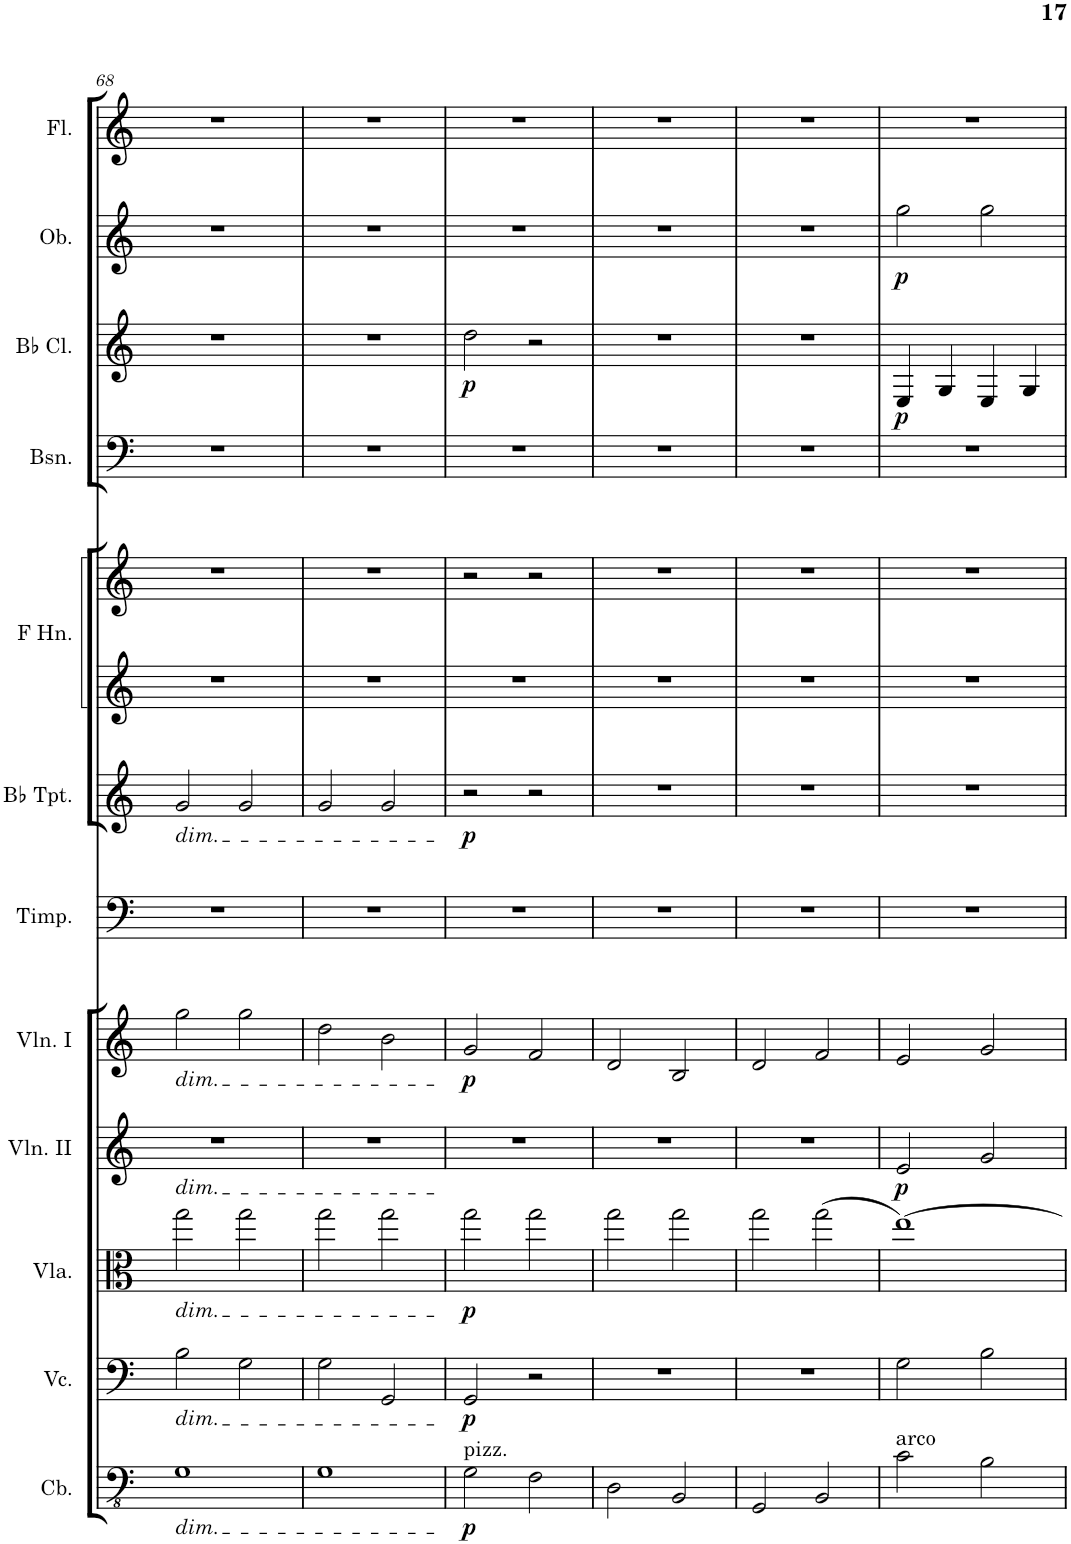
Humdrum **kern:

**kern	**dynam	**kern	**dynam	**kern	**dynam	**kern	**dynam	**kern	**dynam	**kern	**kern	**dynam	**kern	**kern	**kern	**kern	**dynam	**kern	**dynam	**kern
*part12	*part12	*part11	*part11	*part10	*part10	*part9	*part9	*part8	*part8	*part7	*part6	*part6	*part5	*part5	*part4	*part3	*part3	*part2	*part2	*part1
*staff13	*staff13	*staff12	*staff12	*staff11	*staff11	*staff10	*staff10	*staff9	*staff9	*staff8	*staff7	*staff7	*staff6	*staff5	*staff4	*staff3	*staff3	*staff2	*staff2	*staff1
*I"Contrabasses	*	*I"Violoncellos	*	*I"Violas	*	*I"Violins II	*	*I"Violins I	*	*I"Timpani	*I"Trumpets in Bb	*	*I"Horns in F	*	*I"Bassoons	*I"Clarinets in Bb	*	*I"Oboes	*	*I"Flutes
*I'Cb.	*	*I'Vc.	*	*I'Vla.	*	*I'Vln. II	*	*I'Vln. I	*	*I'Timp.	*	*	*	*	*I'Bsn.	*	*	*I'Ob.	*	*I'Fl.
!!LO:PB:g=z
*clefFv4	*	*clefF4	*	*clefC3	*	*clefG2	*	*clefG2	*	*clefF4	*clefG2	*	*clefG2	*clefG2	*clefF4	*clefG2	*	*clefG2	*	*clefG2
*	*	*	*	*	*	*	*	*	*	*	*Trd1c2	*	*Trd4c7	*Trd4c7	*	*Trd1c2	*	*	*	*
*k[]	*	*k[]	*	*k[]	*	*k[]	*	*k[]	*	*k[]	*k[]	*	*k[]	*k[]	*k[]	*k[]	*	*k[]	*	*k[]
*M4/4	*	*M4/4	*	*M4/4	*	*M4/4	*	*M4/4	*	*M4/4	*M4/4	*	*M4/4	*M4/4	*M4/4	*M4/4	*	*M4/4	*	*M4/4
*met(c)	*	*met(c)	*	*met(c)	*	*met(c)	*	*met(c)	*	*met(c)	*met(c)	*	*met(c)	*met(c)	*met(c)	*met(c)	*	*met(c)	*	*met(c)
=68	=68	=68	=68	=68	=68	=68	=68	=68	=68	=68	=68	=68	=68	=68	=68	=68	=68	=68	=68	=68
!	!	!	!	!	!	!	!	!	!	!	!LO:TX:b:i:t=dim.	!	!	!	!	!	!	!	!	!
!	!	!	!	!	!	!	!	!LO:TX:b:i:t=dim.	!	!	!	!	!	!	!	!	!	!	!	!
!	!	!	!	!	!	!LO:TX:b:i:t=dim.	!	!	!	!	!	!	!	!	!	!	!	!	!	!
!	!	!	!	!LO:TX:b:i:t=dim.	!	!	!	!	!	!	!	!	!	!	!	!	!	!	!	!
!	!	!LO:TX:b:i:t=dim.	!	!	!	!	!	!	!	!	!	!	!	!	!	!	!	!	!	!
!LO:TX:b:i:t=dim.	!	!	!	!	!	!	!	!	!	!	!	!	!	!	!	!	!	!	!	!
1GG	.	2B\	.	2gg\	.	1r	.	2gg\	.	1r	2g/	.	1r	1r	1r	1r	.	1r	.	1r
.	.	2G\	.	2gg\	.	.	.	2gg\	.	.	2g/	.	.	.	.	.	.	.	.	.
=69	=69	=69	=69	=69	=69	=69	=69	=69	=69	=69	=69	=69	=69	=69	=69	=69	=69	=69	=69	=69
1GG	.	2G\	.	2gg\	.	1r	.	2dd\	.	1r	2g/	.	1r	1r	1r	1r	.	1r	.	1r
.	.	2GG/	.	2gg\	.	.	.	2b\	.	.	2g/	.	.	.	.	.	.	.	.	.
=70	=70	=70	=70	=70	=70	=70	=70	=70	=70	=70	=70	=70	=70	=70	=70	=70	=70	=70	=70	=70
!LO:TX:a:t=pizz.	!	!	!	!	!	!	!	!	!	!	!	!	!	!	!	!	!	!	!	!
!	!LO:DY:b	!	!LO:DY:b	!	!LO:DY:b	!	!	!	!LO:DY:b	!	!	!LO:DY:b	!	!	!	!	!LO:DY:b	!	!	!
2GG\	p	2GG/	p	2gg\	p	1r	.	2g/	p	1r	2r	p	1r	2r	1r	2dd\	p	1r	.	1r
2FF\	.	2r	.	2gg\	.	.	.	2f/	.	.	2r	.	.	2r	.	2r	.	.	.	.
=71	=71	=71	=71	=71	=71	=71	=71	=71	=71	=71	=71	=71	=71	=71	=71	=71	=71	=71	=71	=71
2DD\	.	1r	.	2gg\	.	1r	.	2d/	.	1r	1r	.	1r	1r	1r	1r	.	1r	.	1r
2BBB/	.	.	.	2gg\	.	.	.	2B/	.	.	.	.	.	.	.	.	.	.	.	.
=72	=72	=72	=72	=72	=72	=72	=72	=72	=72	=72	=72	=72	=72	=72	=72	=72	=72	=72	=72	=72
2GGG/	.	1r	.	2gg\	.	1r	.	2d/	.	1r	1r	.	1r	1r	1r	1r	.	1r	.	1r
2BBB/	.	.	.	(2gg\	.	.	.	2f/	.	.	.	.	.	.	.	.	.	.	.	.
=73	=73	=73	=73	=73	=73	=73	=73	=73	=73	=73	=73	=73	=73	=73	=73	=73	=73	=73	=73	=73
!LO:TX:a:t=arco	!	!	!	!	!	!	!	!	!	!	!	!	!	!	!	!	!	!	!	!
!	!	!	!	!	!	!	!LO:DY:b	!	!	!	!	!	!	!	!	!	!LO:DY:b	!	!LO:DY:b	!
2C\	.	2G\	.	[1ee)	.	2e/	p	2e/	.	1r	1r	.	1r	1r	1r	4E/	p	2gg\	p	1r
.	.	.	.	.	.	.	.	.	.	.	.	.	.	.	.	4G/	.	.	.	.
2BB\	.	2B\	.	.	.	2g/	.	2g/	.	.	.	.	.	.	.	4E/	.	2gg\	.	.
.	.	.	.	.	.	.	.	.	.	.	.	.	.	.	.	4G/	.	.	.	.
=	=	=	=	=	=	=	=	=	=	=	=	=	=	=	=	=	=	=	=	=
*-	*-	*-	*-	*-	*-	*-	*-	*-	*-	*-	*-	*-	*-	*-	*-	*-	*-	*-	*-	*-
